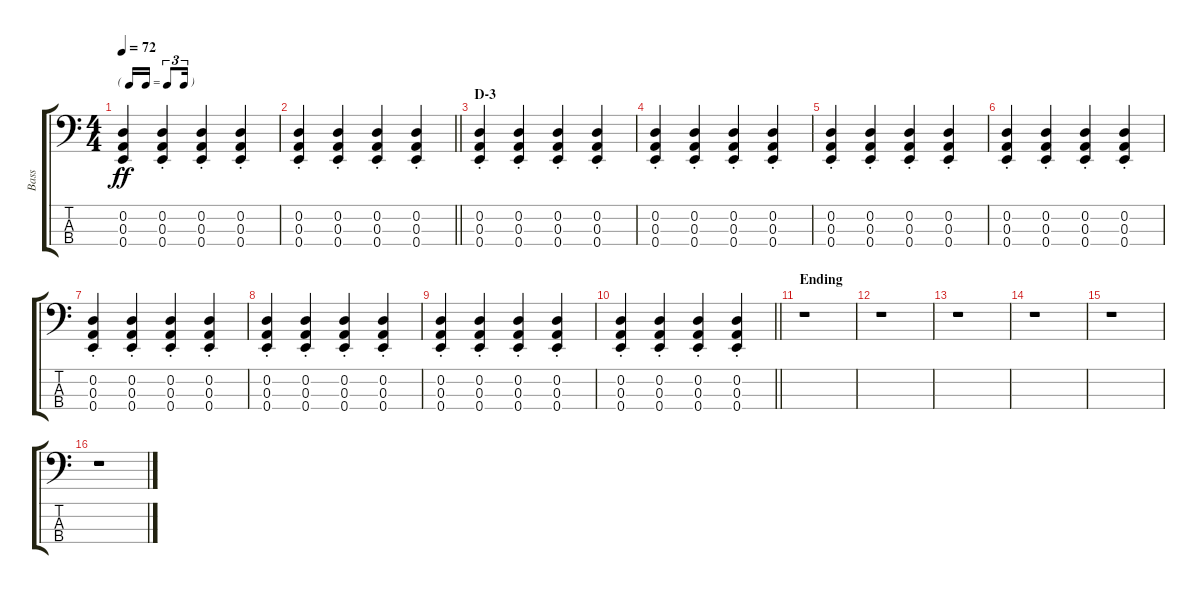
\track ("Bass" "Bass") {instrument electricbasspick}
\staff {score tabs}
\tuning (G2 D2 A1 E1) {hide}
\ts (4 4)
\tf triplet16th
\tempo 72
\clef f4
\ks c
(0.2{st} 0.3{st} 0.4{st}).4{dy ff} (0.2{st} 0.3{st} 0.4{st}).4 (0.2{st} 0.3{st} 0.4{st}).4 (0.2{st} 0.3{st} 0.4{st}).4 |
\barLineRight lightlight
(0.2{st} 0.3{st} 0.4{st}).4 (0.2{st} 0.3{st} 0.4{st}).4 (0.2{st} 0.3{st} 0.4{st}).4 (0.2{st} 0.3{st} 0.4{st}).4 |
\section ("" "D-3")
(0.2{st} 0.3{st} 0.4{st}).4 (0.2{st} 0.3{st} 0.4{st}).4 (0.2{st} 0.3{st} 0.4{st}).4 (0.2{st} 0.3{st} 0.4{st}).4 |
(0.2{st} 0.3{st} 0.4{st}).4 (0.2{st} 0.3{st} 0.4{st}).4 (0.2{st} 0.3{st} 0.4{st}).4 (0.2{st} 0.3{st} 0.4{st}).4 |
(0.2{st} 0.3{st} 0.4{st}).4 (0.2{st} 0.3{st} 0.4{st}).4 (0.2{st} 0.3{st} 0.4{st}).4 (0.2{st} 0.3{st} 0.4{st}).4 |
(0.2{st} 0.3{st} 0.4{st}).4 (0.2{st} 0.3{st} 0.4{st}).4 (0.2{st} 0.3{st} 0.4{st}).4 (0.2{st} 0.3{st} 0.4{st}).4 |
(0.2{st} 0.3{st} 0.4{st}).4 (0.2{st} 0.3{st} 0.4{st}).4 (0.2{st} 0.3{st} 0.4{st}).4 (0.2{st} 0.3{st} 0.4{st}).4 |
(0.2{st} 0.3{st} 0.4{st}).4 (0.2{st} 0.3{st} 0.4{st}).4 (0.2{st} 0.3{st} 0.4{st}).4 (0.2{st} 0.3{st} 0.4{st}).4 |
(0.2{st} 0.3{st} 0.4{st}).4 (0.2{st} 0.3{st} 0.4{st}).4 (0.2{st} 0.3{st} 0.4{st}).4 (0.2{st} 0.3{st} 0.4{st}).4 |
\barLineRight lightlight
(0.2{st} 0.3{st} 0.4{st}).4 (0.2{st} 0.3{st} 0.4{st}).4 (0.2{st} 0.3{st} 0.4{st}).4 (0.2{st} 0.3{st} 0.4{st}).4 |
\section ("" "Ending")
r.1 |
r.1 |
r.1 |
r.1 |
r.1 |
r.1
